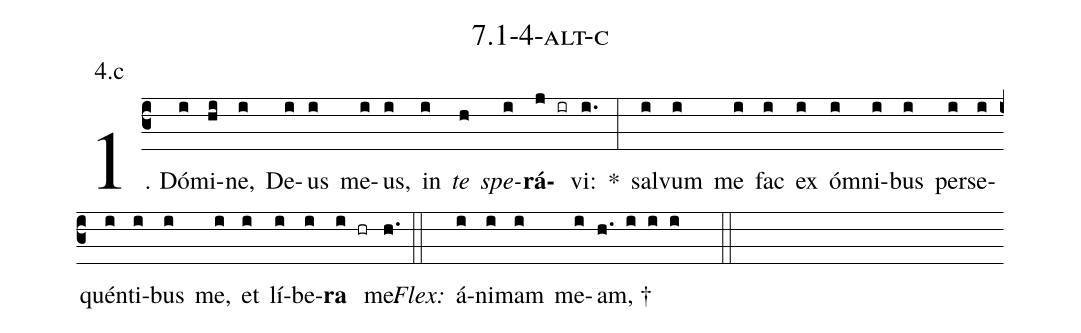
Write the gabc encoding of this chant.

name: 7.1-4-alt-c;
annotation: 4.c;
%%
(c3)1. Dó(i)mi(hi)ne,(i) De(i)us(i) me(i)us,(i) in(i) <i>te</i>(h) <i>spe</i>(i)<b>rá</b>(j ir)vi:(i.) *(:) sal(i)vum(i) me(i) fac(i) ex(i) óm(i)ni(i)bus(i) per(i)se(i)quén(i)ti(i)bus(i) me,(i) et(i) lí(i)be(i)<b>ra</b>(i hr) me.(h.) (::)
<i>Flex:</i>()  á(i)ni(i)mam(i) me(i)am, †(h. i i i  ::)
